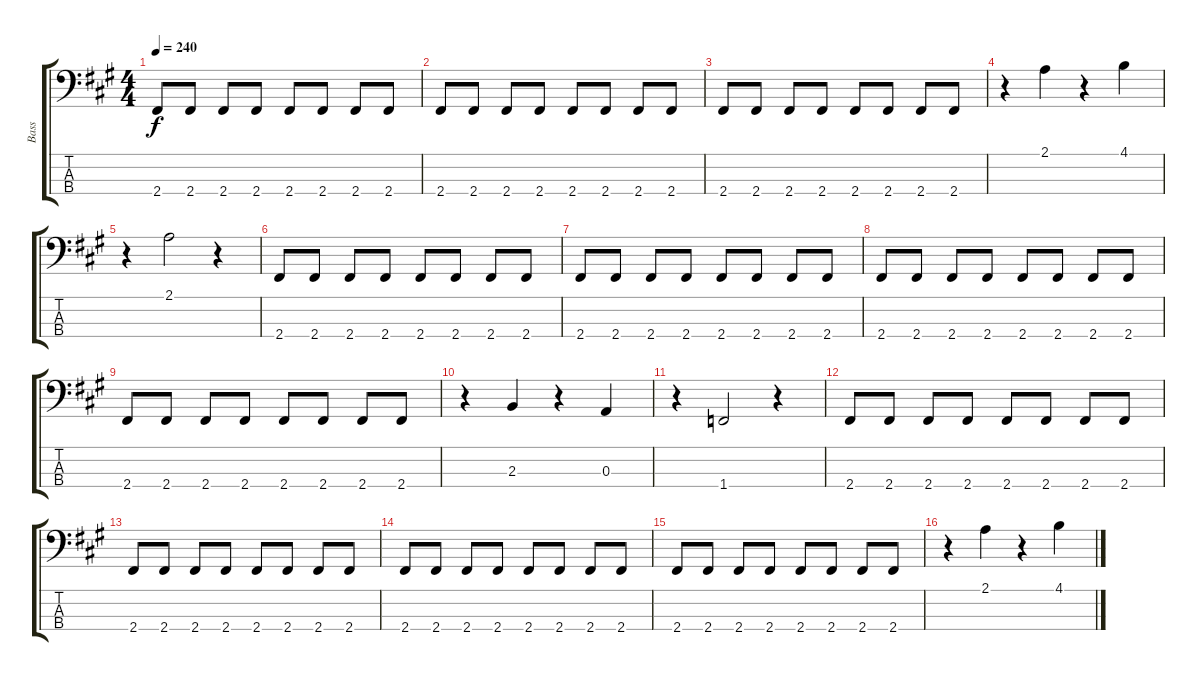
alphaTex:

\track ("Bass" "Bass") {instrument electricbasspick}
\staff {score tabs}
\tuning (G2 D2 A1 E1) {hide}
\ts (4 4)
\tempo 240
\clef f4
\ks a
2.4.8{dy f} 2.4.8 2.4.8 2.4.8 2.4.8 2.4.8 2.4.8 2.4.8 |
2.4.8 2.4.8 2.4.8 2.4.8 2.4.8 2.4.8 2.4.8 2.4.8 |
2.4.8 2.4.8 2.4.8 2.4.8 2.4.8 2.4.8 2.4.8 2.4.8 |
r.4 2.1.4 r.4 4.1.4 |
r.4 2.1.2 r.4 |
2.4.8 2.4.8 2.4.8 2.4.8 2.4.8 2.4.8 2.4.8 2.4.8 |
2.4.8 2.4.8 2.4.8 2.4.8 2.4.8 2.4.8 2.4.8 2.4.8 |
2.4.8 2.4.8 2.4.8 2.4.8 2.4.8 2.4.8 2.4.8 2.4.8 |
2.4.8 2.4.8 2.4.8 2.4.8 2.4.8 2.4.8 2.4.8 2.4.8 |
r.4 2.3.4 r.4 0.3.4 |
r.4 1.4.2 r.4 |
2.4.8 2.4.8 2.4.8 2.4.8 2.4.8 2.4.8 2.4.8 2.4.8 |
2.4.8 2.4.8 2.4.8 2.4.8 2.4.8 2.4.8 2.4.8 2.4.8 |
2.4.8 2.4.8 2.4.8 2.4.8 2.4.8 2.4.8 2.4.8 2.4.8 |
2.4.8 2.4.8 2.4.8 2.4.8 2.4.8 2.4.8 2.4.8 2.4.8 |
r.4 2.1.4 r.4 4.1.4
